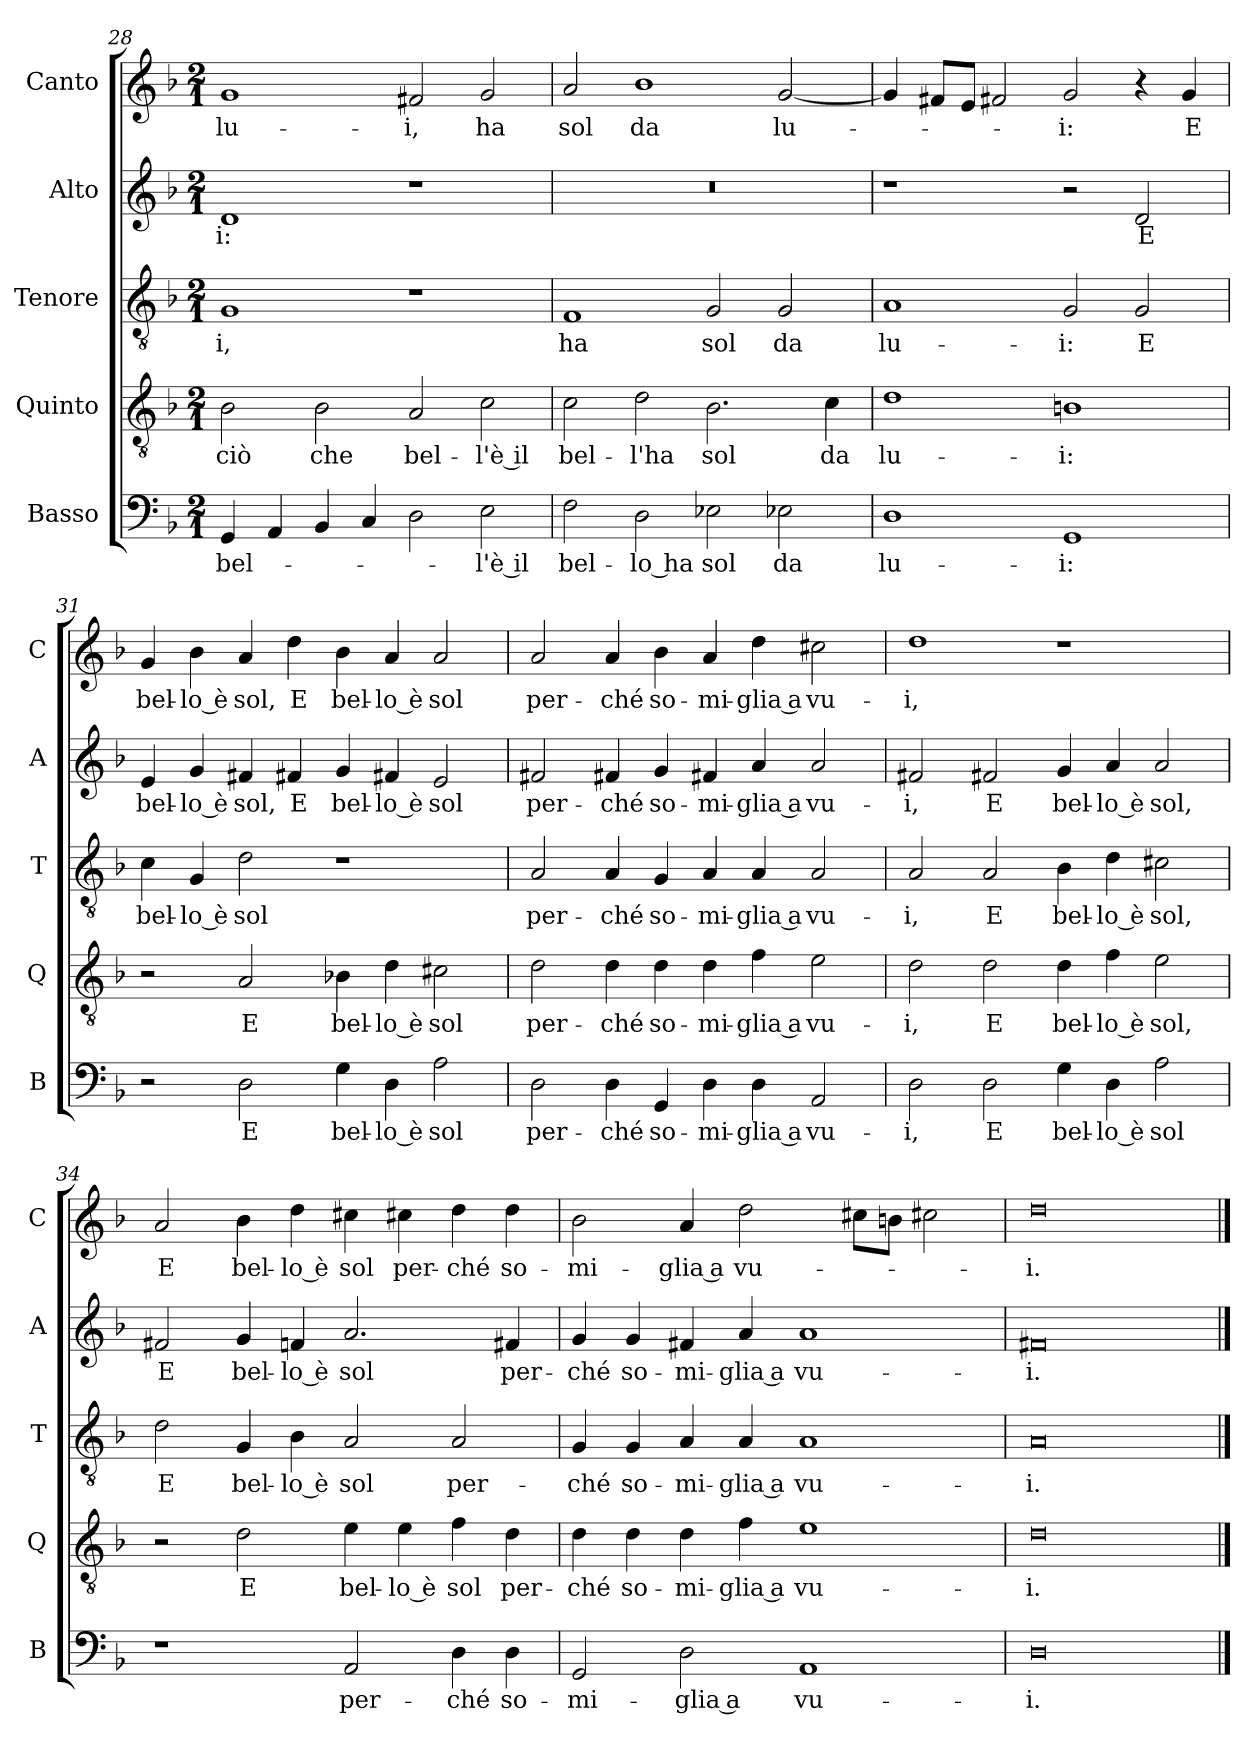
**kern	**text	**kern	**text	**kern	**text	**kern	**text	**kern	**text
*part5	*part5	*part4	*part4	*part3	*part3	*part2	*part2	*part1	*part1
*staff5	*staff5	*staff4	*staff4	*staff3	*staff3	*staff2	*staff2	*staff1	*staff1
*I"Basso	*	*I"Quinto	*	*I"Tenore	*	*I"Alto	*	*I"Canto	*
*I'B	*	*I'Q	*	*I'T	*	*I'A	*	*I'C	*
*clefF4	*	*clefGv2	*	*clefGv2	*	*clefG2	*	*clefG2	*
*k[b-]	*	*k[b-]	*	*k[b-]	*	*k[b-]	*	*k[b-]	*
*M2/1	*	*M2/1	*	*M2/1	*	*M2/1	*	*M2/1	*
=28	=28	=28	=28	=28	=28	=28	=28	=28	=28
4GG	bel-	2B-	ciò	1G	-i,	1d	-i:	1g	lu-
4AA	.	.	.	.	.	.	.	.	.
4BB-	.	2B-	che	.	.	.	.	.	.
4C	.	.	.	.	.	.	.	.	.
2D	.	2A	bel-	1r	.	1r	.	2f#X	-i,
2E	-l'è il	2c	-l'è il	.	.	.	.	2g	ha
=29	=29	=29	=29	=29	=29	=29	=29	=29	=29
2F	bel-	2c	bel-	1F	ha	0r	.	2a	sol
2D	-lo ha	2d	-l'ha	.	.	.	.	1b-	da
2E-X	sol	2.B-	sol	2G	sol	.	.	.	.
2E-X	da	.	.	2G	da	.	.	[2g	lu-
.	.	4c	da	.	.	.	.	.	.
=30	=30	=30	=30	=30	=30	=30	=30	=30	=30
1D	lu-	1d	lu-	1A	lu-	1r	.	4g]	.
.	.	.	.	.	.	.	.	8f#XL	.
.	.	.	.	.	.	.	.	8eJ	.
.	.	.	.	.	.	.	.	2f#X	.
1GG	-i:	1Bn	-i:	2G	-i:	2r	.	2g	-i:
.	.	.	.	2G	E	2d	E	4r	.
.	.	.	.	.	.	.	.	4g	E
=31	=31	=31	=31	=31	=31	=31	=31	=31	=31
2r	.	2r	.	4c	bel-	4e	bel-	4g	bel-
.	.	.	.	4G	-lo è	4g	-lo è	4b-	-lo è
2D	E	2A	E	2d	sol	4f#X	sol,	4a	sol,
.	.	.	.	.	.	4f#X	E	4dd	E
4G	bel-	4B-X	bel-	1r	.	4g	bel-	4b-	bel-
4D	-lo è	4d	-lo è	.	.	4f#X	-lo è	4a	-lo è
2A	sol	2c#X	sol	.	.	2e	sol	2a	sol
=32	=32	=32	=32	=32	=32	=32	=32	=32	=32
2D	per-	2d	per-	2A	per-	2f#X	per-	2a	per-
4D	-ché	4d	-ché	4A	-ché	4f#X	-ché	4a	-ché
4GG	so-	4d	so-	4G	so-	4g	so-	4b-	so-
4D	-mi-	4d	-mi-	4A	-mi-	4f#X	-mi-	4a	-mi-
4D	-glia a	4f	-glia a	4A	-glia a	4a	-glia a	4dd	-glia a
2AA	vu-	2e	vu-	2A	vu-	2a	vu-	2cc#X	vu-
=33	=33	=33	=33	=33	=33	=33	=33	=33	=33
2D	-i,	2d	-i,	2A	-i,	2f#X	-i,	1dd	-i,
2D	E	2d	E	2A	E	2f#X	E	.	.
4G	bel-	4d	bel-	4B-	bel-	4g	bel-	1r	.
4D	-lo è	4f	-lo è	4d	-lo è	4a	-lo è	.	.
2A	sol	2e	sol,	2c#X	sol,	2a	sol,	.	.
=34	=34	=34	=34	=34	=34	=34	=34	=34	=34
1r	.	2r	.	2d	E	2f#X	E	2a	E
.	.	2d	E	4G	bel-	4g	bel-	4b-	bel-
.	.	.	.	4B-	-lo è	4fn	-lo è	4dd	-lo è
2AA	per-	4e	bel-	2A	sol	2.a	sol	4cc#X	sol
.	.	4e	-lo è	.	.	.	.	4cc#X	per-
4D	-ché	4f	sol	2A	per-	.	.	4dd	-ché
4D	so-	4d	per-	.	.	4f#X	per-	4dd	so-
=35	=35	=35	=35	=35	=35	=35	=35	=35	=35
2GG	-mi-	4d	-ché	4G	-ché	4g	-ché	2b-	-mi-
.	.	4d	so-	4G	so-	4g	so-	.	.
2D	-glia a	4d	-mi-	4A	-mi-	4f#X	-mi-	4a	-glia a
.	.	4f	-glia a	4A	-glia a	4a	-glia a	2dd	vu-
1AA	vu-	1e	vu-	1A	vu-	1a	vu-	.	.
.	.	.	.	.	.	.	.	8cc#XL	.
.	.	.	.	.	.	.	.	8bnJ	.
.	.	.	.	.	.	.	.	2cc#X	.
=36	=36	=36	=36	=36	=36	=36	=36	=36	=36
0D	-i.	0d	-i.	0A	-i.	0f#X	-i.	0dd	-i.
==	==	==	==	==	==	==	==	==	==
*-	*-	*-	*-	*-	*-	*-	*-	*-	*-
